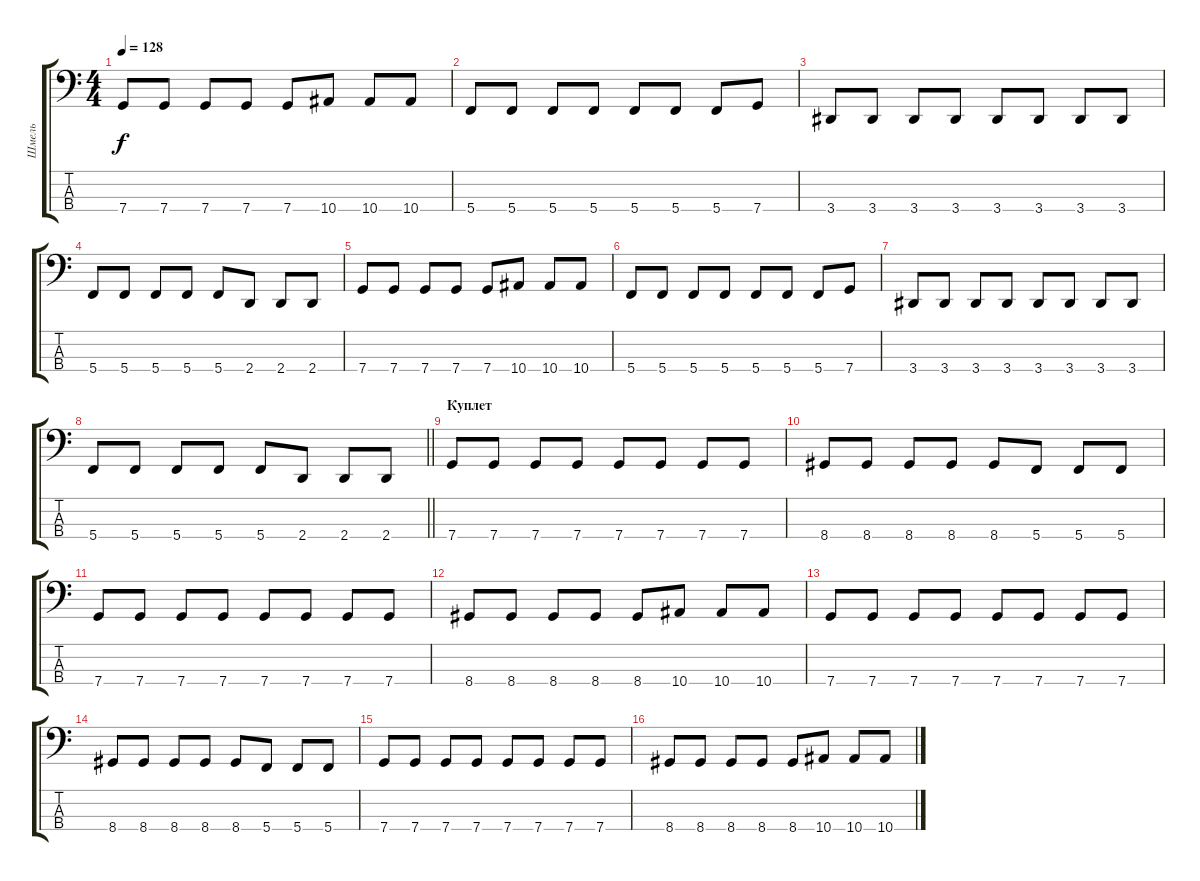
\track ("Шмель" "Шмель") {instrument electricbassfinger}
\staff {score tabs}
\tuning (F2 C2 G1 C1) {hide}
\ts (4 4)
\tempo 128
\clef f4
\ks c
7.4.8{dy f} 7.4.8 7.4.8 7.4.8 7.4.8 10.4.8 10.4.8 10.4.8 |
5.4.8 5.4.8 5.4.8 5.4.8 5.4.8 5.4.8 5.4.8 7.4.8 |
3.4.8 3.4.8 3.4.8 3.4.8 3.4.8 3.4.8 3.4.8 3.4.8 |
5.4.8 5.4.8 5.4.8 5.4.8 5.4.8 2.4.8 2.4.8 2.4.8 |
7.4.8 7.4.8 7.4.8 7.4.8 7.4.8 10.4.8 10.4.8 10.4.8 |
5.4.8 5.4.8 5.4.8 5.4.8 5.4.8 5.4.8 5.4.8 7.4.8 |
3.4.8 3.4.8 3.4.8 3.4.8 3.4.8 3.4.8 3.4.8 3.4.8 |
\barLineRight lightlight
5.4.8 5.4.8 5.4.8 5.4.8 5.4.8 2.4.8 2.4.8 2.4.8 |
\section ("" "Куплет")
7.4.8 7.4.8 7.4.8 7.4.8 7.4.8 7.4.8 7.4.8 7.4.8 |
8.4.8 8.4.8 8.4.8 8.4.8 8.4.8 5.4.8 5.4.8 5.4.8 |
7.4.8 7.4.8 7.4.8 7.4.8 7.4.8 7.4.8 7.4.8 7.4.8 |
8.4.8 8.4.8 8.4.8 8.4.8 8.4.8 10.4.8 10.4.8 10.4.8 |
7.4.8 7.4.8 7.4.8 7.4.8 7.4.8 7.4.8 7.4.8 7.4.8 |
8.4.8 8.4.8 8.4.8 8.4.8 8.4.8 5.4.8 5.4.8 5.4.8 |
7.4.8 7.4.8 7.4.8 7.4.8 7.4.8 7.4.8 7.4.8 7.4.8 |
8.4.8 8.4.8 8.4.8 8.4.8 8.4.8 10.4.8 10.4.8 10.4.8
